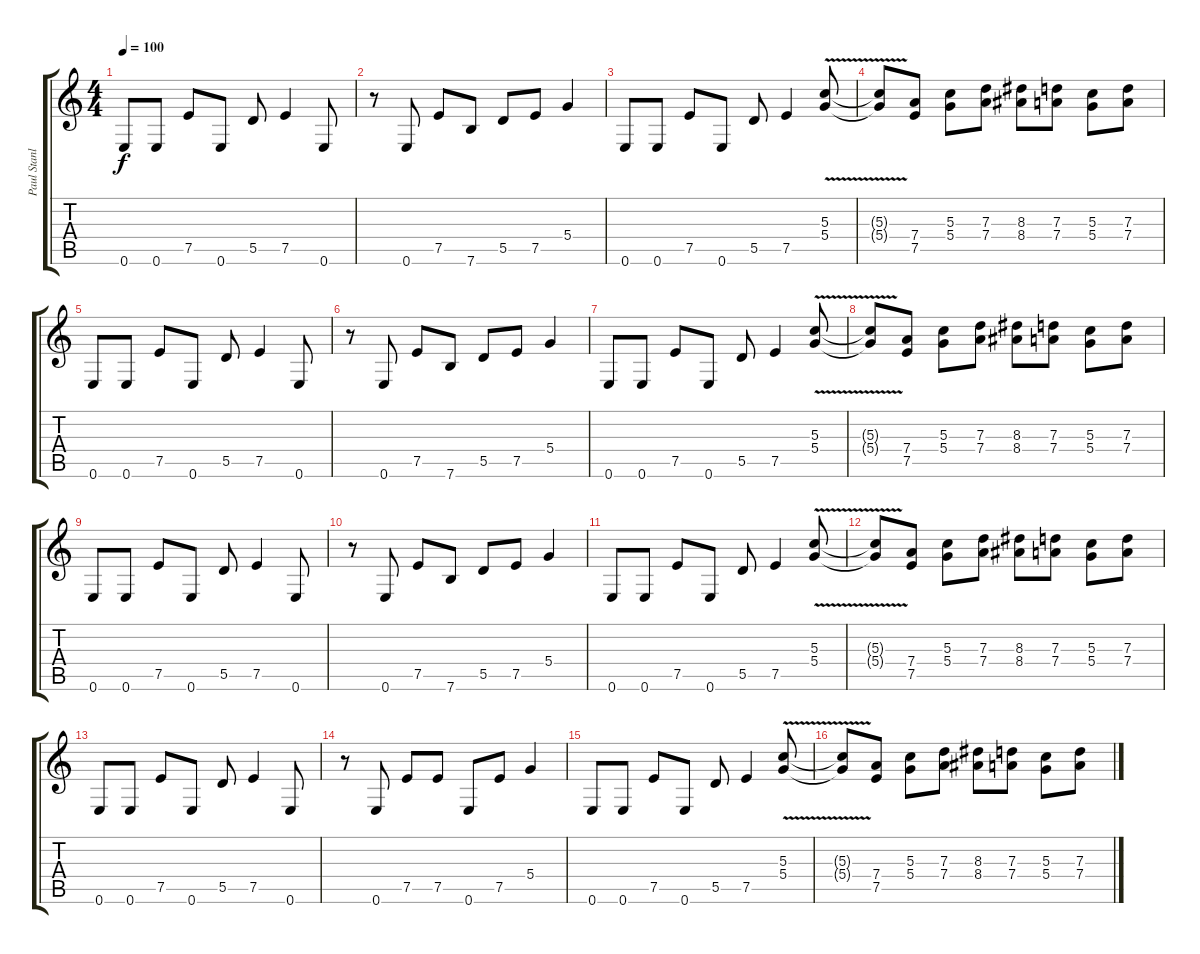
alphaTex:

\track ("Paul Stanley" "Paul Stanl") {instrument distortionguitar}
\staff {score tabs}
\tuning (E4 B3 G3 D3 A2 E2) {hide}
\ts (4 4)
\tempo 100
\clef g2
\ks c
0.6.8{dy f} 0.6.8 7.5.8 0.6.8 5.5.8 7.5.4 0.6.8 |
r.8 0.6.8 7.5.8 7.6.8 5.5.8 7.5.8 5.4.4 |
0.6.8 0.6.8 7.5.8 0.6.8 5.5.8 7.5.4 (5.3{v} 5.4{v}).8 |
(5.3{t} 5.4{t}).8 (7.4 7.5).8 (5.3 5.4).8 (7.3 7.4).8 (8.3 8.4).8 (7.3 7.4).8 (5.3 5.4).8 (7.3 7.4).8 |
0.6.8 0.6.8 7.5.8 0.6.8 5.5.8 7.5.4 0.6.8 |
r.8 0.6.8 7.5.8 7.6.8 5.5.8 7.5.8 5.4.4 |
0.6.8 0.6.8 7.5.8 0.6.8 5.5.8 7.5.4 (5.3{v} 5.4{v}).8 |
(5.3{t} 5.4{t}).8 (7.4 7.5).8 (5.3 5.4).8 (7.3 7.4).8 (8.3 8.4).8 (7.3 7.4).8 (5.3 5.4).8 (7.3 7.4).8 |
0.6.8 0.6.8 7.5.8 0.6.8 5.5.8 7.5.4 0.6.8 |
r.8 0.6.8 7.5.8 7.6.8 5.5.8 7.5.8 5.4.4 |
0.6.8 0.6.8 7.5.8 0.6.8 5.5.8 7.5.4 (5.3{v} 5.4{v}).8 |
(5.3{t} 5.4{t}).8 (7.4 7.5).8 (5.3 5.4).8 (7.3 7.4).8 (8.3 8.4).8 (7.3 7.4).8 (5.3 5.4).8 (7.3 7.4).8 |
0.6.8 0.6.8 7.5.8 0.6.8 5.5.8 7.5.4 0.6.8 |
r.8 0.6.8 7.5.8 7.5.8 0.6.8 7.5.8 5.4.4 |
0.6.8 0.6.8 7.5.8 0.6.8 5.5.8 7.5.4 (5.3{v} 5.4{v}).8 |
(5.3{t} 5.4{t}).8 (7.4 7.5).8 (5.3 5.4).8 (7.3 7.4).8 (8.3 8.4).8 (7.3 7.4).8 (5.3 5.4).8 (7.3 7.4).8
